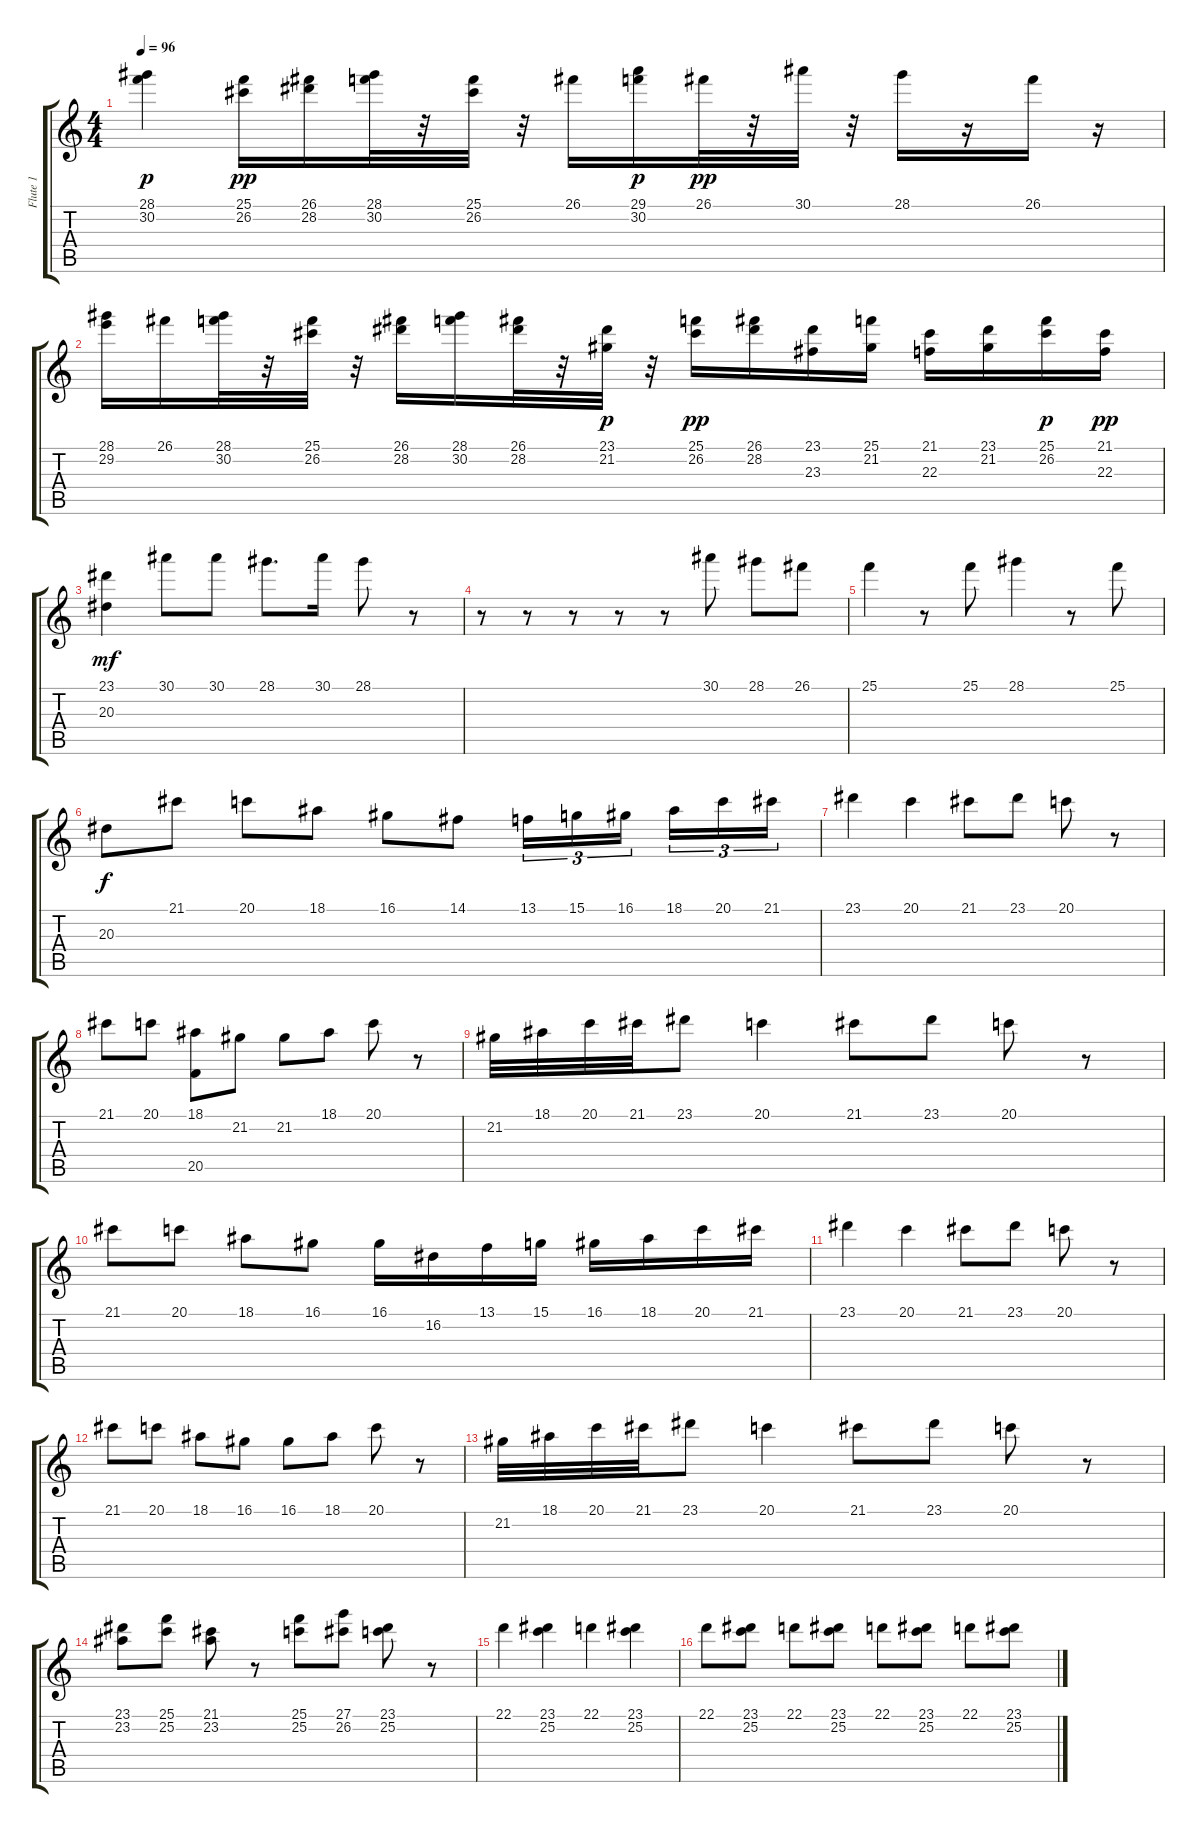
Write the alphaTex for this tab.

\track ("Flute 1" "Flute 1") {instrument flute}
\staff {score tabs}
\tuning (E4 B3 G3 D3 A2 E2) {hide}
\ts (4 4)
\tempo 96
\clef g2
\ks c
(28.1 30.2).4{dy p} (25.1 26.2).16{dy pp} (26.1 28.2).16 (28.1 30.2).32 r.32 (25.1 26.2).32 r.32 26.1.16 (29.1 30.2).16{dy p} 26.1.32{dy pp} r.32 30.1.32 r.32 28.1.16 r.16 26.1.16 r.16 |
(28.1 29.2).16 26.1.16 (28.1 30.2).32 r.32 (25.1 26.2).32 r.32 (26.1 28.2).16 (28.1 30.2).16 (26.1 28.2).32 r.32 (23.1 21.2).32{dy p} r.32 (25.1 26.2).16{dy pp} (26.1 28.2).16 (23.1 23.3).16 (25.1 21.2).16 (21.1 22.3).16 (23.1 21.2).16 (25.1 26.2).16{dy p} (21.1 22.3).16{dy pp} |
(23.1 20.3).4{dy mf} 30.1.8 30.1.8 28.1.8{d} 30.1.16 28.1.8 r.8 |
r.8 r.8 r.8 r.8 r.8 30.1.8 28.1.8 26.1.8 |
25.1.4 r.8 25.1.8 28.1.4 r.8 25.1.8 |
20.3.8{dy f} 21.1.8 20.1.8 18.1.8 16.1.8 14.1.8 13.1.16{tu (3 2)} 15.1.16{tu (3 2)} 16.1.16{tu (3 2) beam splitsecondary} 18.1.16{tu (3 2)} 20.1.16{tu (3 2)} 21.1.16{tu (3 2)} |
23.1.4 20.1.4 21.1.8 23.1.8 20.1.8 r.8 |
21.1.8 20.1.8 (18.1 20.5).8 21.2.8 21.2.8 18.1.8 20.1.8 r.8 |
21.2.32 18.1.32 20.1.32 21.1.32 23.1.8 20.1.4 21.1.8 23.1.8 20.1.8 r.8 |
21.1.8 20.1.8 18.1.8 16.1.8 16.1.16 16.2.16 13.1.16 15.1.16 16.1.16 18.1.16 20.1.16 21.1.16 |
23.1.4 20.1.4 21.1.8 23.1.8 20.1.8 r.8 |
21.1.8 20.1.8 18.1.8 16.1.8 16.1.8 18.1.8 20.1.8 r.8 |
21.2.32 18.1.32 20.1.32 21.1.32 23.1.8 20.1.4 21.1.8 23.1.8 20.1.8 r.8 |
(23.1 23.2).8 (25.1 25.2).8 (21.1 23.2).8 r.8 (25.1 25.2).8 (27.1 26.2).8 (23.1 25.2).8 r.8 |
22.1.4 (23.1 25.2).4 22.1.4 (23.1 25.2).4 |
22.1.8 (23.1 25.2).8 22.1.8 (23.1 25.2).8 22.1.8 (23.1 25.2).8 22.1.8 (23.1 25.2).8
